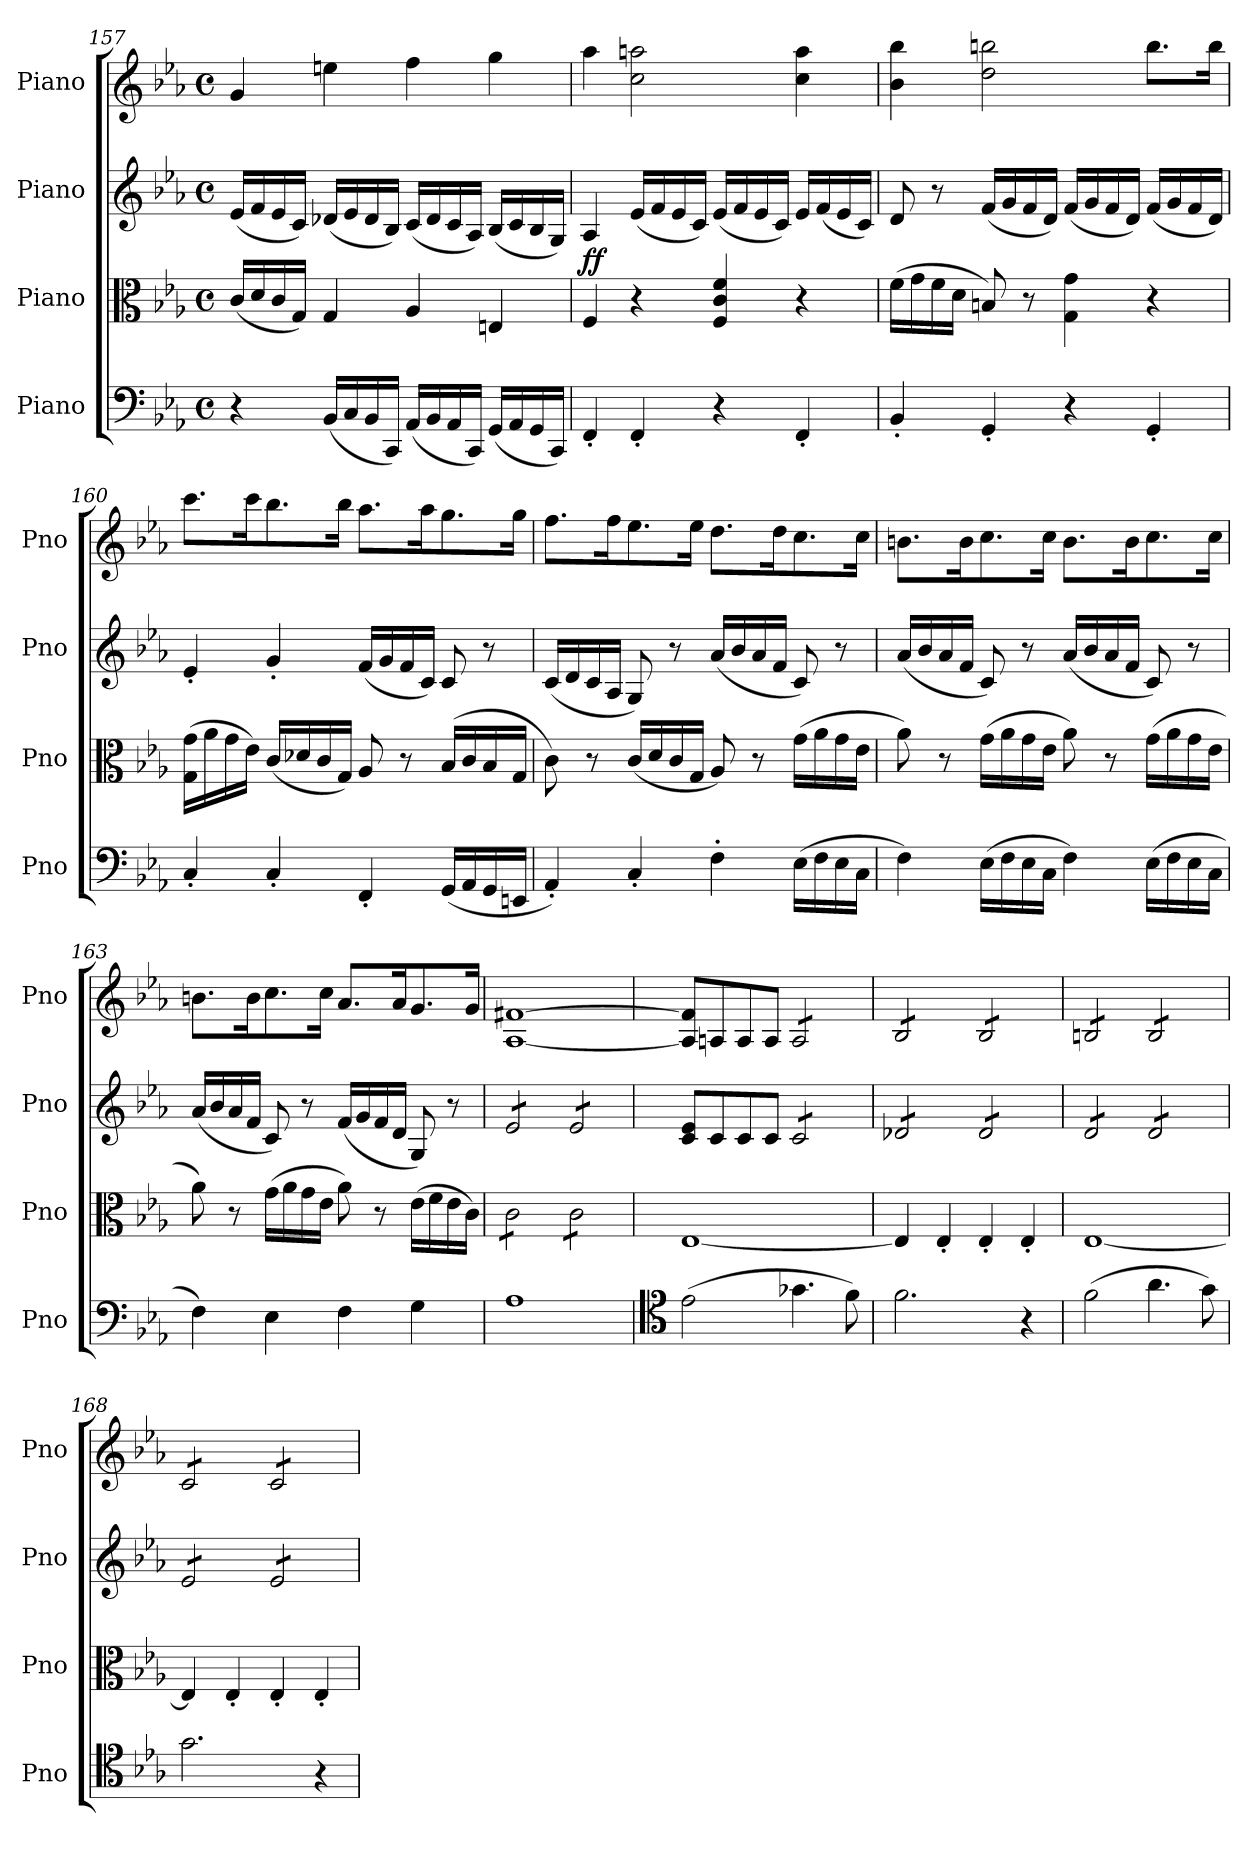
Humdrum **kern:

**kern	**kern	**dynam	**kern	**kern
*part4	*part3	*part3	*part2	*part1
*staff4	*staff3	*staff3	*staff2	*staff1
*I"Piano	*I"Piano	*	*I"Piano	*I"Piano
*I'Pno	*I'Pno	*	*I'Pno	*I'Pno
!!LO:LB:g=z
*clefF4	*clefC3	*	*clefG2	*clefG2
*k[b-e-a-]	*k[b-e-a-]	*	*k[b-e-a-]	*k[b-e-a-]
*M4/4	*M4/4	*	*M4/4	*M4/4
*met(c)	*met(c)	*	*met(c)	*met(c)
=157	=157	=157	=157	=157
4r	(16c/LL	.	(16e-/LL	4g/
.	16d/	.	16f/	.
.	16c/	.	16e-/	.
.	16G/JJ)	.	16c/JJ)	.
(16BB-/LL	4G/	.	(16d-X/LL	4een\
16C/	.	.	16e-/	.
16BB-/	.	.	16d-/	.
16CC/JJ)	.	.	16B-/JJ)	.
(16AA-/LL	4A-/	.	(16c/LL	4ff\
16BB-/	.	.	16d-/	.
16AA-/	.	.	16c/	.
16CC/JJ)	.	.	16A-/JJ)	.
(16GG/LL	4En/	.	(16B-/LL	4gg\
16AA-/	.	.	16c/	.
16GG/	.	.	16B-/	.
16CC/JJ)	.	.	16G/JJ)	.
=158	=158	=158	=158	=158
!	!	!LO:DY:a	!	!
!	!	!LO:DY:n=1:a	!	!
4FF'/	4F/	f f	4A-/	4aa-\
4FF'/	4r	.	(16e-/LL	2cc\ 2aan\
.	.	.	16f/	.
.	.	.	16e-/	.
.	.	.	16c/JJ)	.
4r	4F/ 4c/ 4f/	.	(16e-/LL	.
.	.	.	16f/	.
.	.	.	16e-/	.
.	.	.	16c/JJ)	.
4FF'/	4r	.	16e-/LL	4cc\ 4aa\
.	.	.	(16f/	.
.	.	.	16e-/	.
.	.	.	16c/JJ)	.
=159	=159	=159	=159	=159
4BB-'/	(16f\LL	.	8d/	4b-\ 4bb-\
.	16g\	.	.	.
.	16f\	.	8r	.
.	16d\JJ	.	.	.
4GG'/	8Bn/)	.	(16f/LL	2dd\ 2bbn\
.	.	.	16g/	.
.	8r	.	16f/	.
.	.	.	16d/JJ)	.
4r	4G\ 4g\	.	(16f/LL	.
.	.	.	16g/	.
.	.	.	16f/	.
.	.	.	16d/JJ)	.
4GG'/	4r	.	(16f/LL	8.bb\L
.	.	.	16g/	.
.	.	.	16f/	.
.	.	.	16d/JJ)	16bb\Jk
=160	=160	=160	=160	=160
4C'/	(16G\ 16g\LL	.	4e-'/	8.ccc\L
.	16a-\	.	.	.
.	16g\	.	.	.
.	16e-\JJ)	.	.	16ccc\K
4C'/	(16c/LL	.	4g'/	8.bb-\
.	16d-X/	.	.	.
.	16c/	.	.	.
.	16G/JJ)	.	.	16bb-\Jk
4FF'/	8A-/	.	(16f/LL	8.aa-\L
.	.	.	16g/	.
.	8r	.	16f/	.
.	.	.	16c/JJ)	16aa-\K
(16GG/LL	(>16B-/LL	.	8c/	8.gg\
16AA-/	16c/	.	.	.
16GG/	16B-/	.	8r	.
16EEn/JJ	16G/JJ	.	.	16gg\Jk
=161	=161	=161	=161	=161
4AA-'/)	8c\)	.	(16c/LL	8.ff\L
.	.	.	16d/	.
.	8r	.	16c/	.
.	.	.	16A-/JJ	16ff\K
4C'/	(16c/LL	.	8G/)	8.ee-\
.	16d/	.	.	.
.	16c/	.	8r	.
.	16G/JJ	.	.	16ee-\Jk
4F'\	8A-/)	.	(16a-/LL	8.dd\L
.	.	.	16b-/	.
.	8r	.	16a-/	.
.	.	.	16f/JJ	16dd\K
(16E-\LL	(16g\LL	.	8c/)	8.cc\
16F\	16a-\	.	.	.
16E-\	16g\	.	8r	.
16C\JJ	16e-\JJ	.	.	16cc\Jk
!!LO:LB:g=z
=162	=162	=162	=162	=162
4F\)	8a-\)	.	(16a-/LL	8.bn\L
.	.	.	16b-/	.
.	8r	.	16a-/	.
.	.	.	16f/JJ	16b\K
(16E-\LL	(16g\LL	.	8c/)	8.cc\
16F\	16a-\	.	.	.
16E-\	16g\	.	8r	.
16C\JJ	16e-\JJ	.	.	16cc\Jk
4F\)	8a-\)	.	(16a-/LL	8.b\L
.	.	.	16b-/	.
.	8r	.	16a-/	.
.	.	.	16f/JJ	16b\K
(16E-\LL	(16g\LL	.	8c/)	8.cc\
16F\	16a-\	.	.	.
16E-\	16g\	.	8r	.
16C\JJ	16e-\JJ	.	.	16cc\Jk
=163	=163	=163	=163	=163
4F\)	8a-\)	.	(16a-/LL	8.bn\L
.	.	.	16b-/	.
.	8r	.	16a-/	.
.	.	.	16f/JJ	16b\K
4E-\	(16g\LL	.	8c/)	8.cc\
.	16a-\	.	.	.
.	16g\	.	8r	.
.	16e-\JJ	.	.	16cc\Jk
4F\	8a-\)	.	(16f/LL	8.a-/L
.	.	.	16g/	.
.	8r	.	16f/	.
.	.	.	16d/JJ	16a-/K
4G\	(16e-\LL	.	8G/)	8.g/
.	16f\	.	.	.
.	16e-\	.	8r	.
.	16c\JJ)	.	.	16g/Jk
=164	=164	=164	=164	=164
*	*tremolo	*	*	*
*	*	*	*tremolo	*
1A-	8c\L	.	8e-/L	[1A- [1f#X
.	8c\	.	8e-/	.
.	8c\	.	8e-/	.
.	8c\J	.	8e-/J	.
.	8c\L	.	8e-/L	.
.	8c\	.	8e-/	.
.	8c\	.	8e-/	.
.	8c\J	.	8e-/J	.
*	*	*	*Xtremolo	*
*	*Xtremolo	*	*	*
=165	=165	=165	=165	=165
*clefC4	*	*	*	*
(2e-\	[1E-	.	8c/ 8e-/L	8A-/] 8f#/]L
.	.	.	8c/	8An/
.	.	.	8c/	8A/
.	.	.	8c/J	8A/J
*	*	*	*tremolo	*
*	*	*	*	*tremolo
4.g-X\	.	.	8c/L	8A/L
.	.	.	8c/	8A/
.	.	.	8c/	8A/
8f\)	.	.	8c/J	8A/J
=166	=166	=166	=166	=166
2.f\	4E-/]	.	8d-X/L	8B-/L
.	.	.	8d-X/	8B-/
.	4E-'/	.	8d-X/	8B-/
.	.	.	8d-X/J	8B-/J
.	4E-'/	.	8d-/L	8B-/L
.	.	.	8d-/	8B-/
4r	4E-'/	.	8d-/	8B-/
.	.	.	8d-/J	8B-/J
=167	=167	=167	=167	=167
(2f\	[1E-	.	8d/L	8Bn/L
.	.	.	8d/	8Bn/
.	.	.	8d/	8Bn/
.	.	.	8d/J	8Bn/J
4.a-\	.	.	8d/L	8B/L
.	.	.	8d/	8B/
.	.	.	8d/	8B/
8g\)	.	.	8d/J	8B/J
=168	=168	=168	=168	=168
2.g\	4E-/]	.	8e-/L	8c/L
.	.	.	8e-/	8c/
.	4E-'/	.	8e-/	8c/
.	.	.	8e-/J	8c/J
.	4E-'/	.	8e-/L	8c/L
.	.	.	8e-/	8c/
4r	4E-'/	.	8e-/	8c/
.	.	.	8e-/J	8c/J
*	*	*	*	*Xtremolo
*	*	*	*Xtremolo	*
=	=	=	=	=
*-	*-	*-	*-	*-
